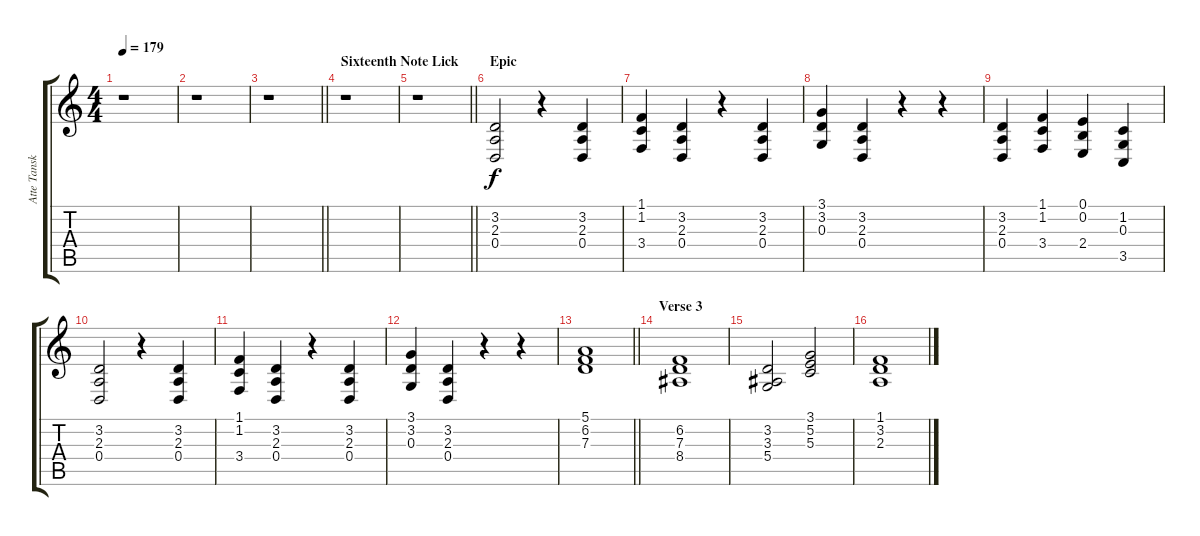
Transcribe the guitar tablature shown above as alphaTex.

\track ("Atte Tanskanen (Keys)" "Atte Tansk") {instrument stringensemble1}
\staff {score tabs}
\tuning (E4 B3 G3 D3 A2 E2) {hide}
\ts (4 4)
\tempo 179
\clef g2
\ks c
r.1{dy f} |
r.1 |
\barLineRight lightlight
r.1 |
\section ("" "Sixteenth Note Lick")
r.1 |
\barLineRight lightlight
r.1 |
\section ("" "Epic")
(3.2 2.3 0.4).2 r.4 (3.2 2.3 0.4).4 |
(1.1 1.2 3.4).4 (3.2 2.3 0.4).4 r.4 (3.2 2.3 0.4).4 |
(3.1 3.2 0.3).4 (3.2 2.3 0.4).4 r.4 r.4 |
(3.2 2.3 0.4).4 (1.1 1.2 3.4).4 (0.1 0.2 2.4).4 (1.2 0.3 3.5).4 |
(3.2 2.3 0.4).2 r.4 (3.2 2.3 0.4).4 |
(1.1 1.2 3.4).4 (3.2 2.3 0.4).4 r.4 (3.2 2.3 0.4).4 |
(3.1 3.2 0.3).4 (3.2 2.3 0.4).4 r.4 r.4 |
\barLineRight lightlight
(5.1 6.2 7.3).1 |
\section ("" "Verse 3")
(6.2 7.3 8.4).1 |
(3.2 3.3 5.4).2 (3.1 5.2 5.3).2 |
(1.1 3.2 2.3).1
